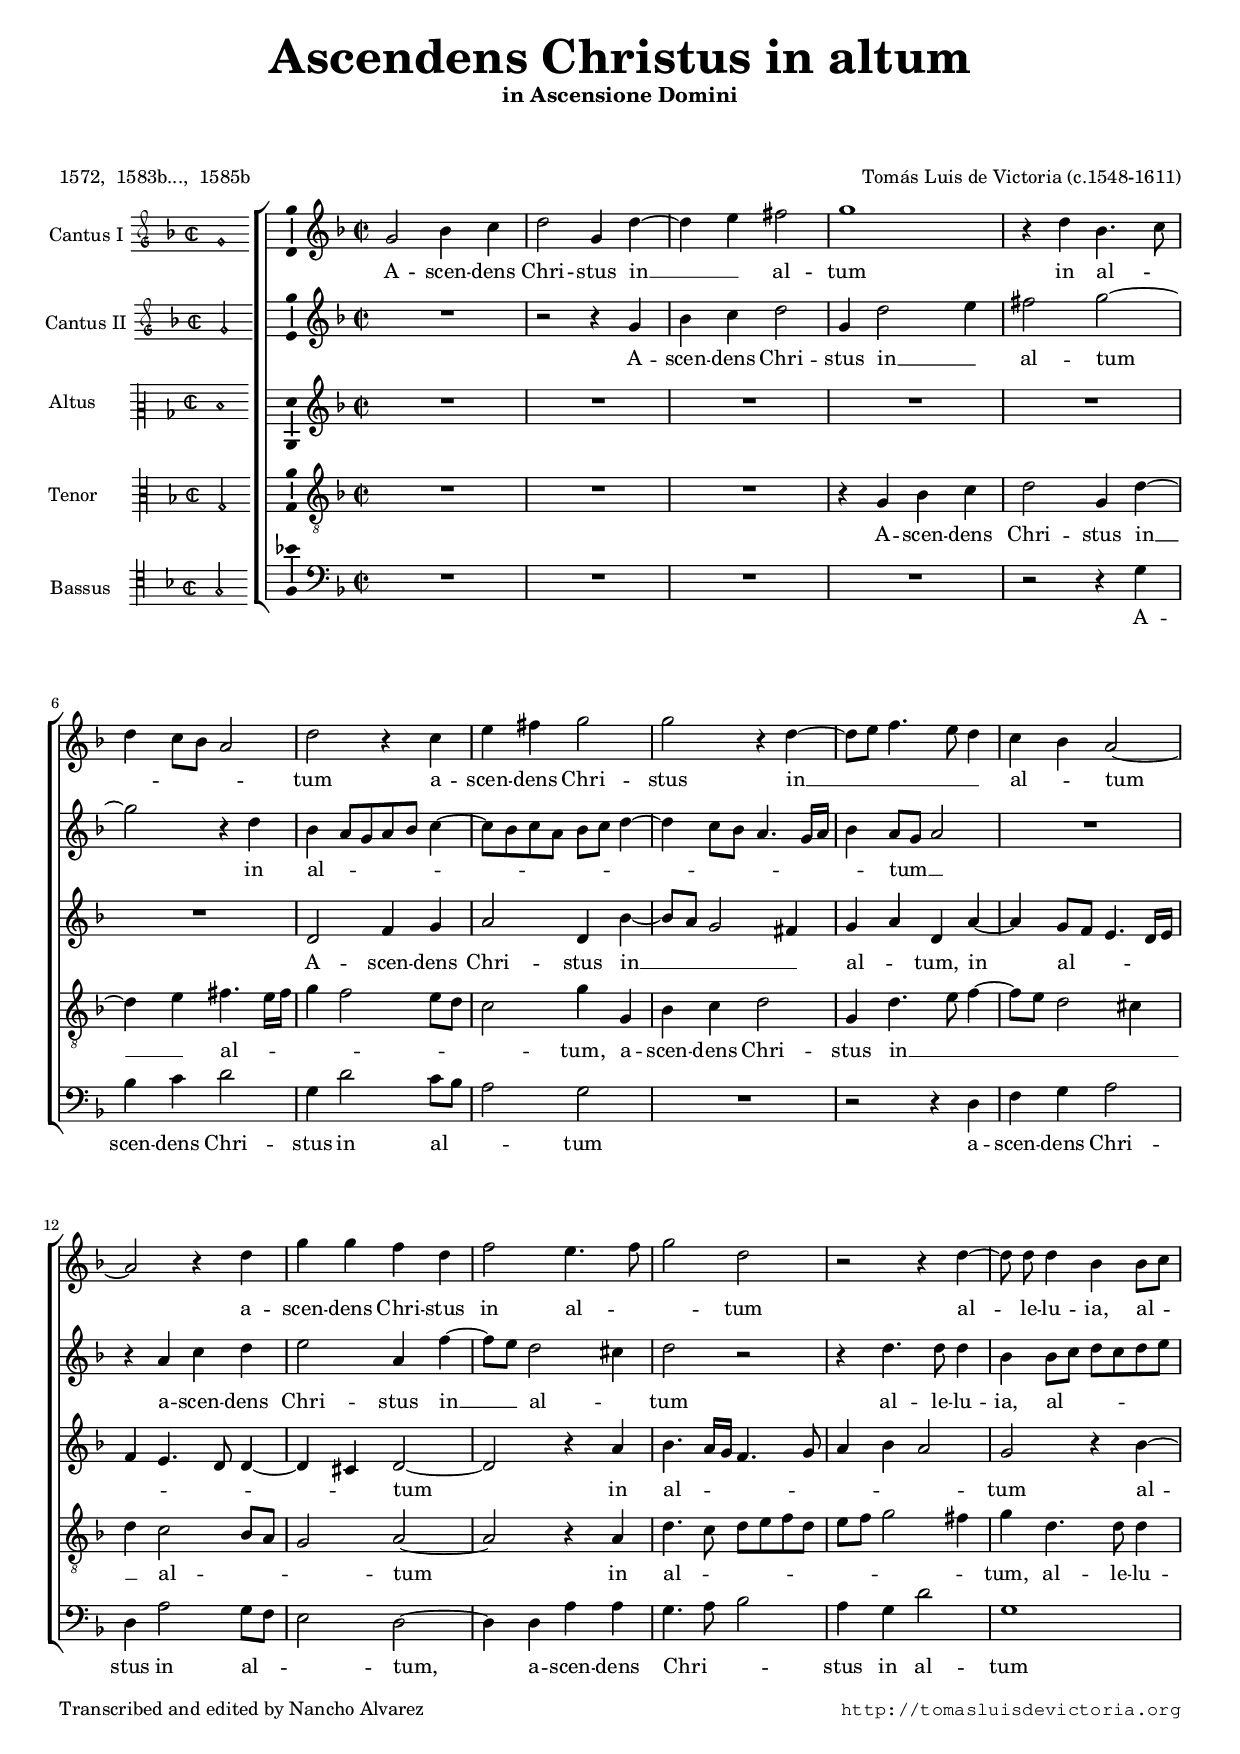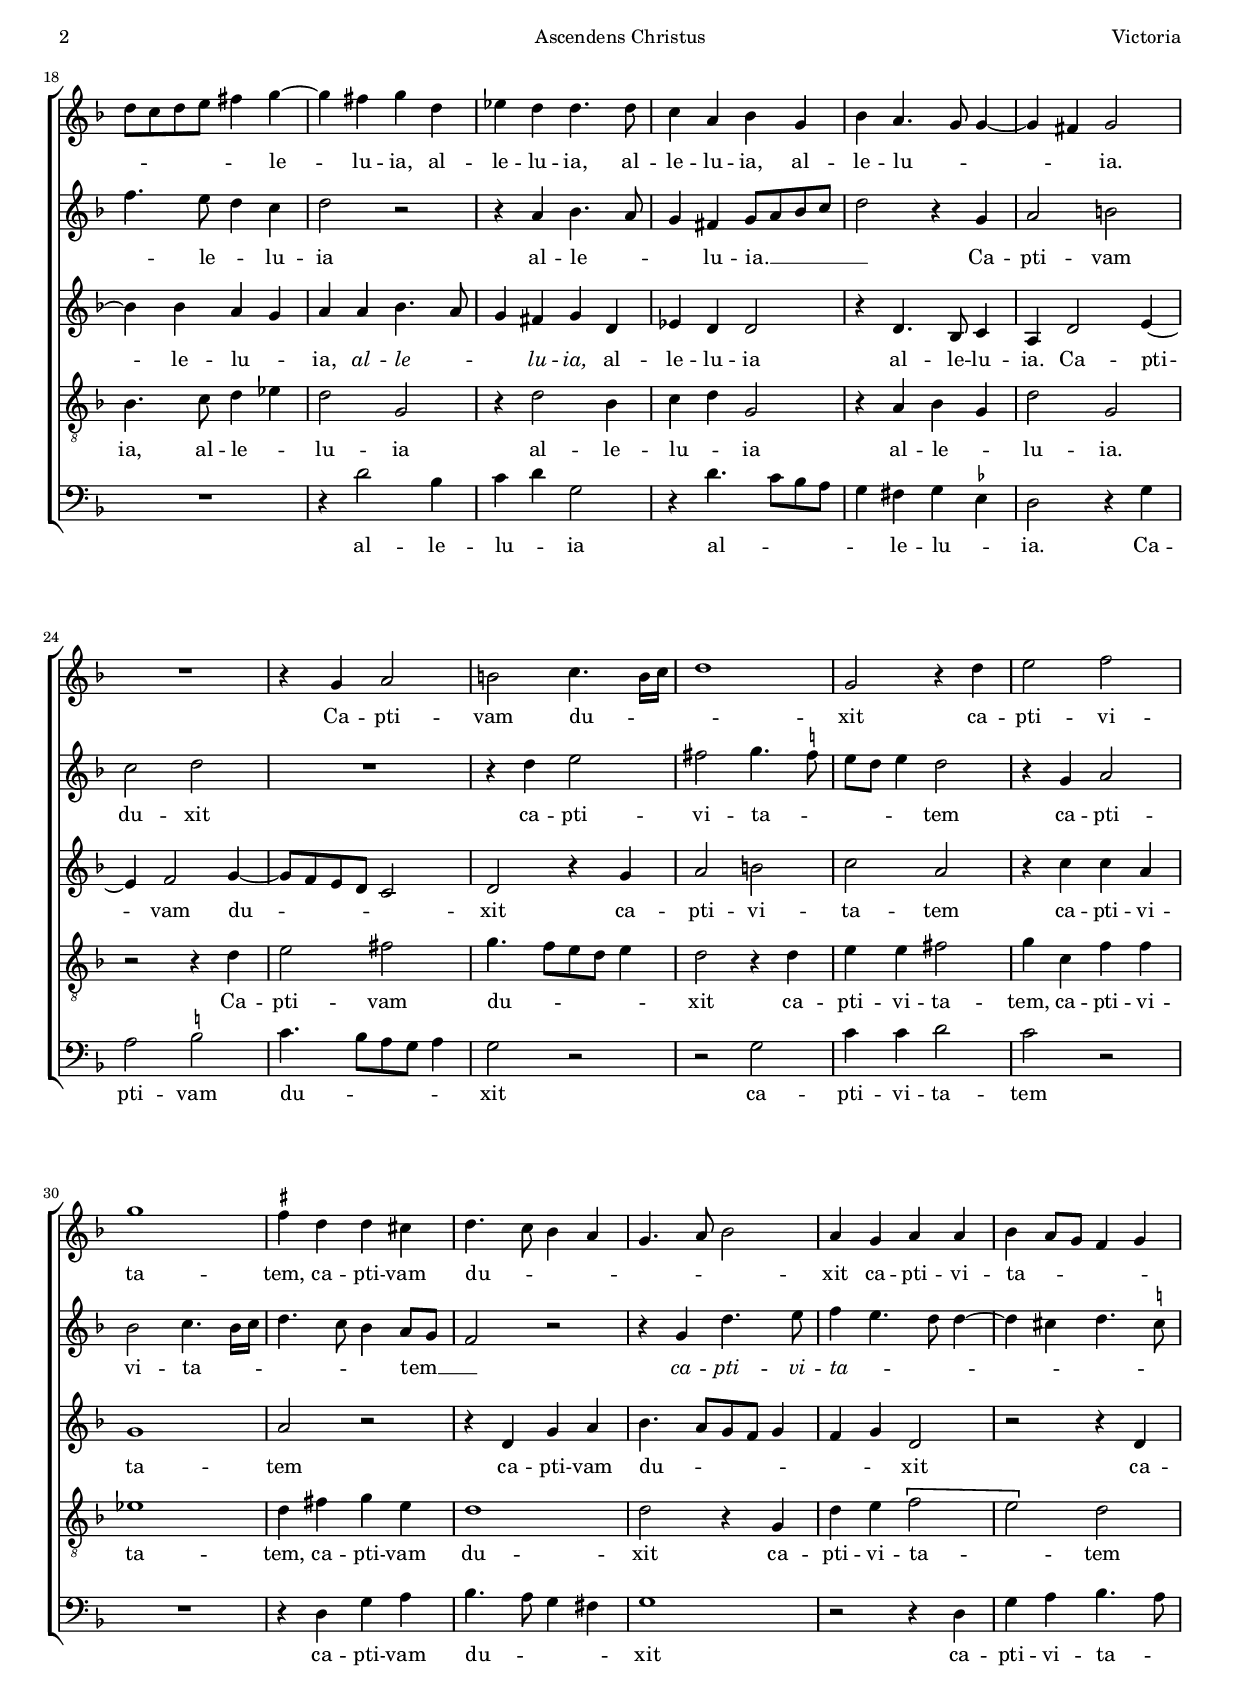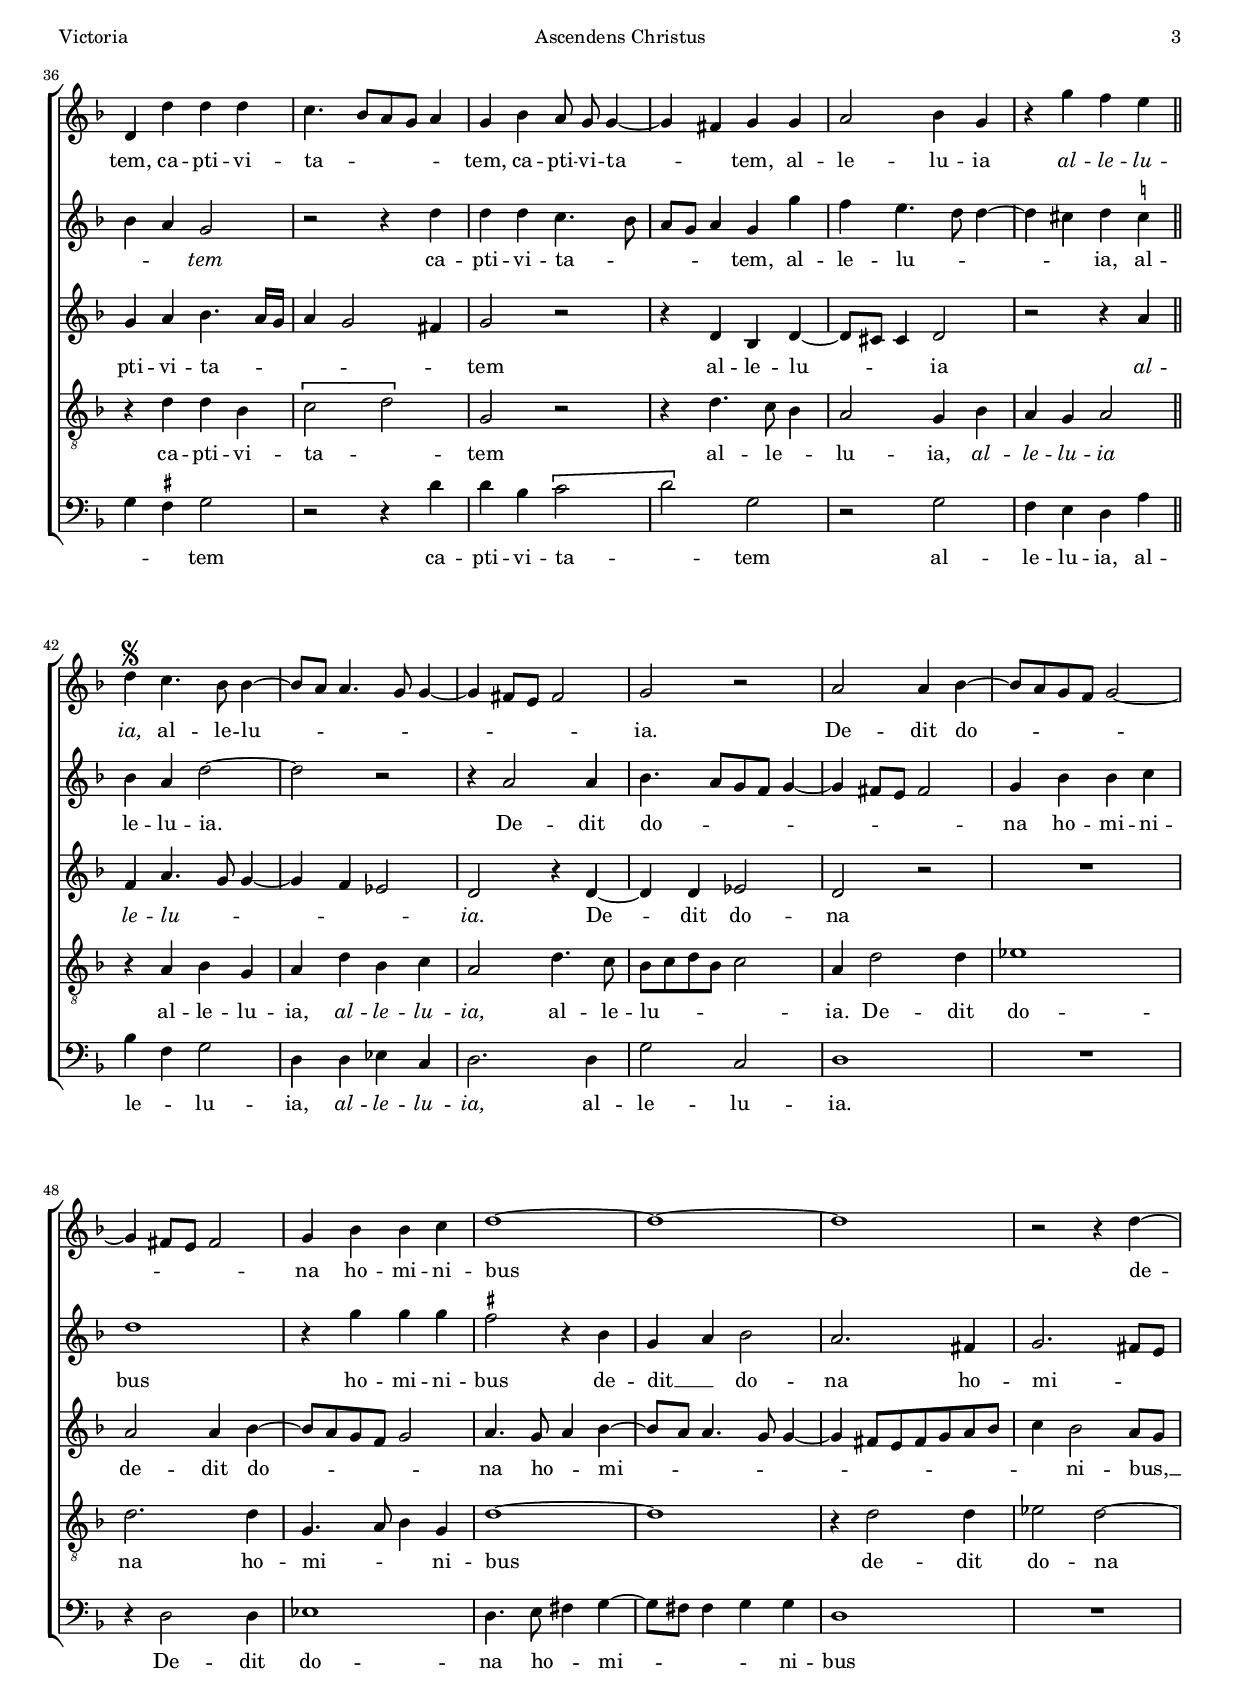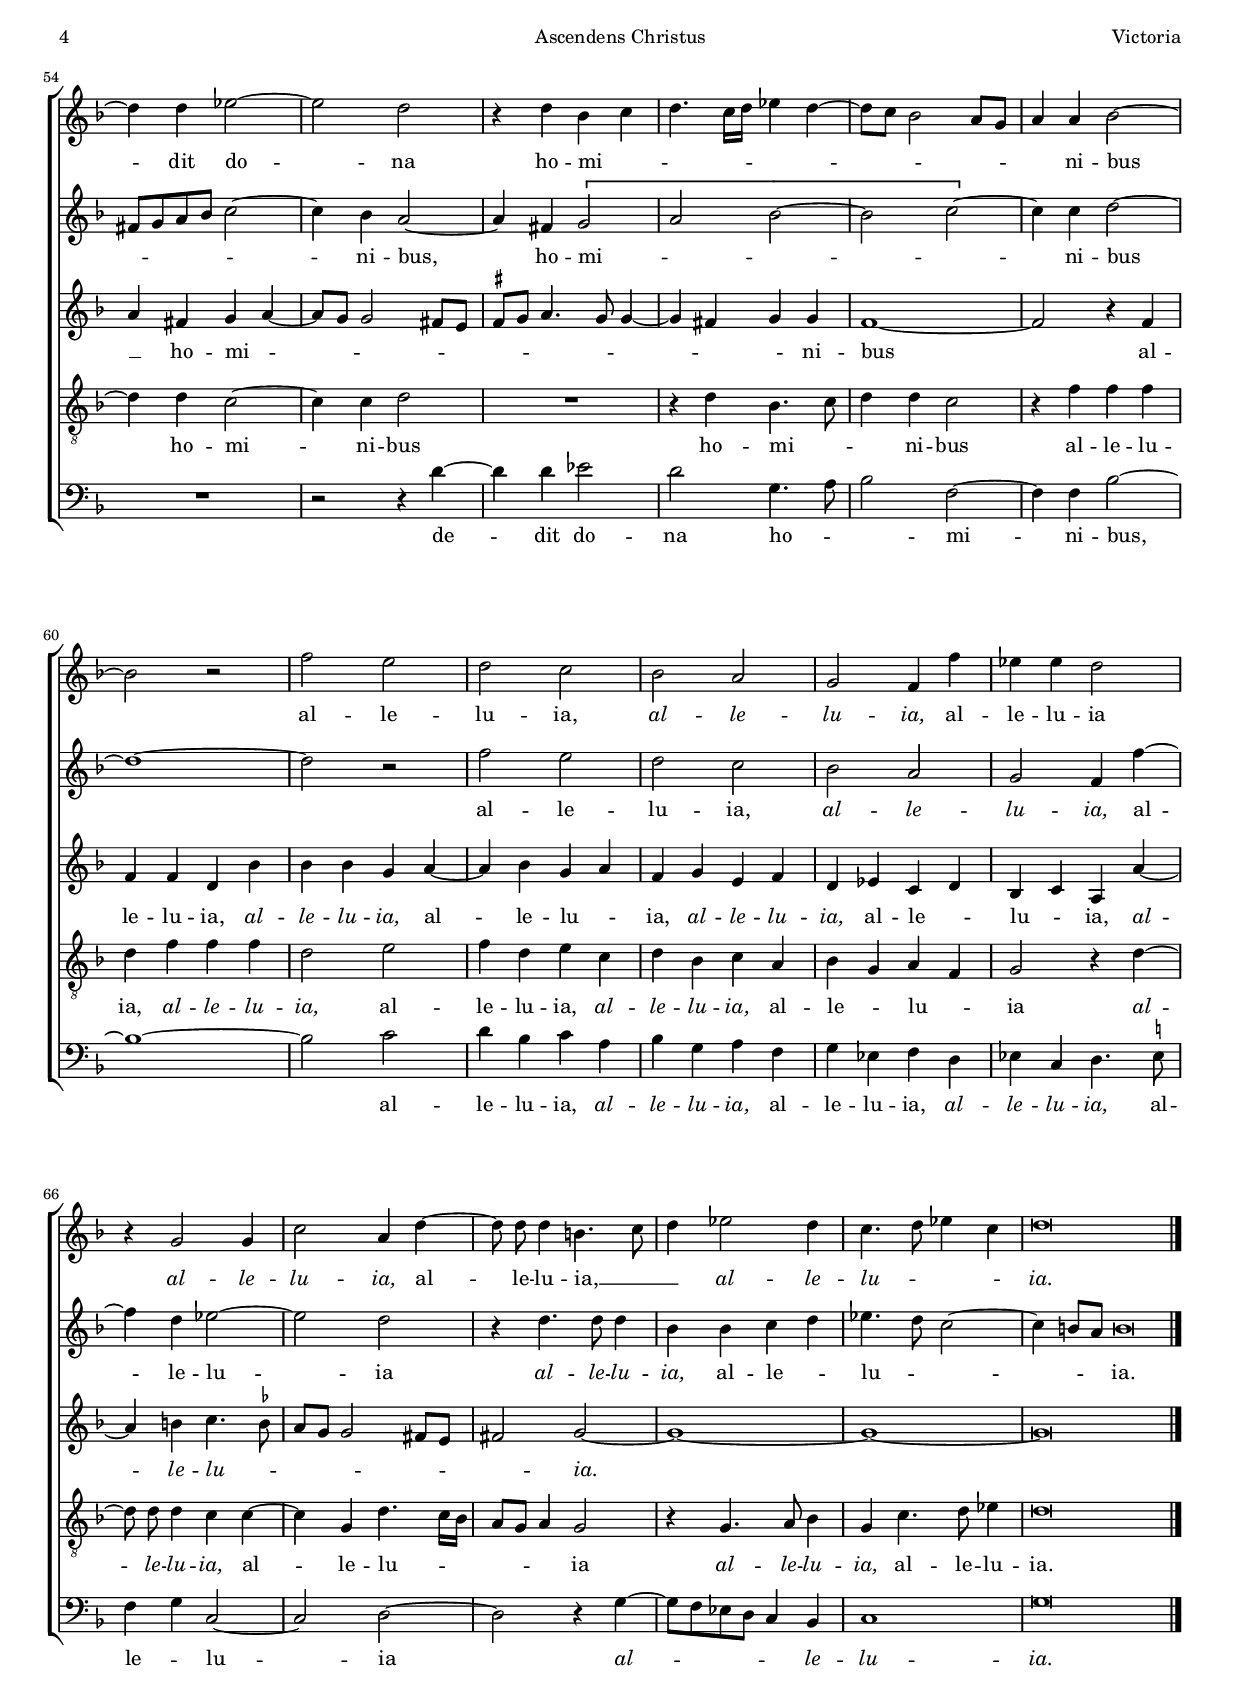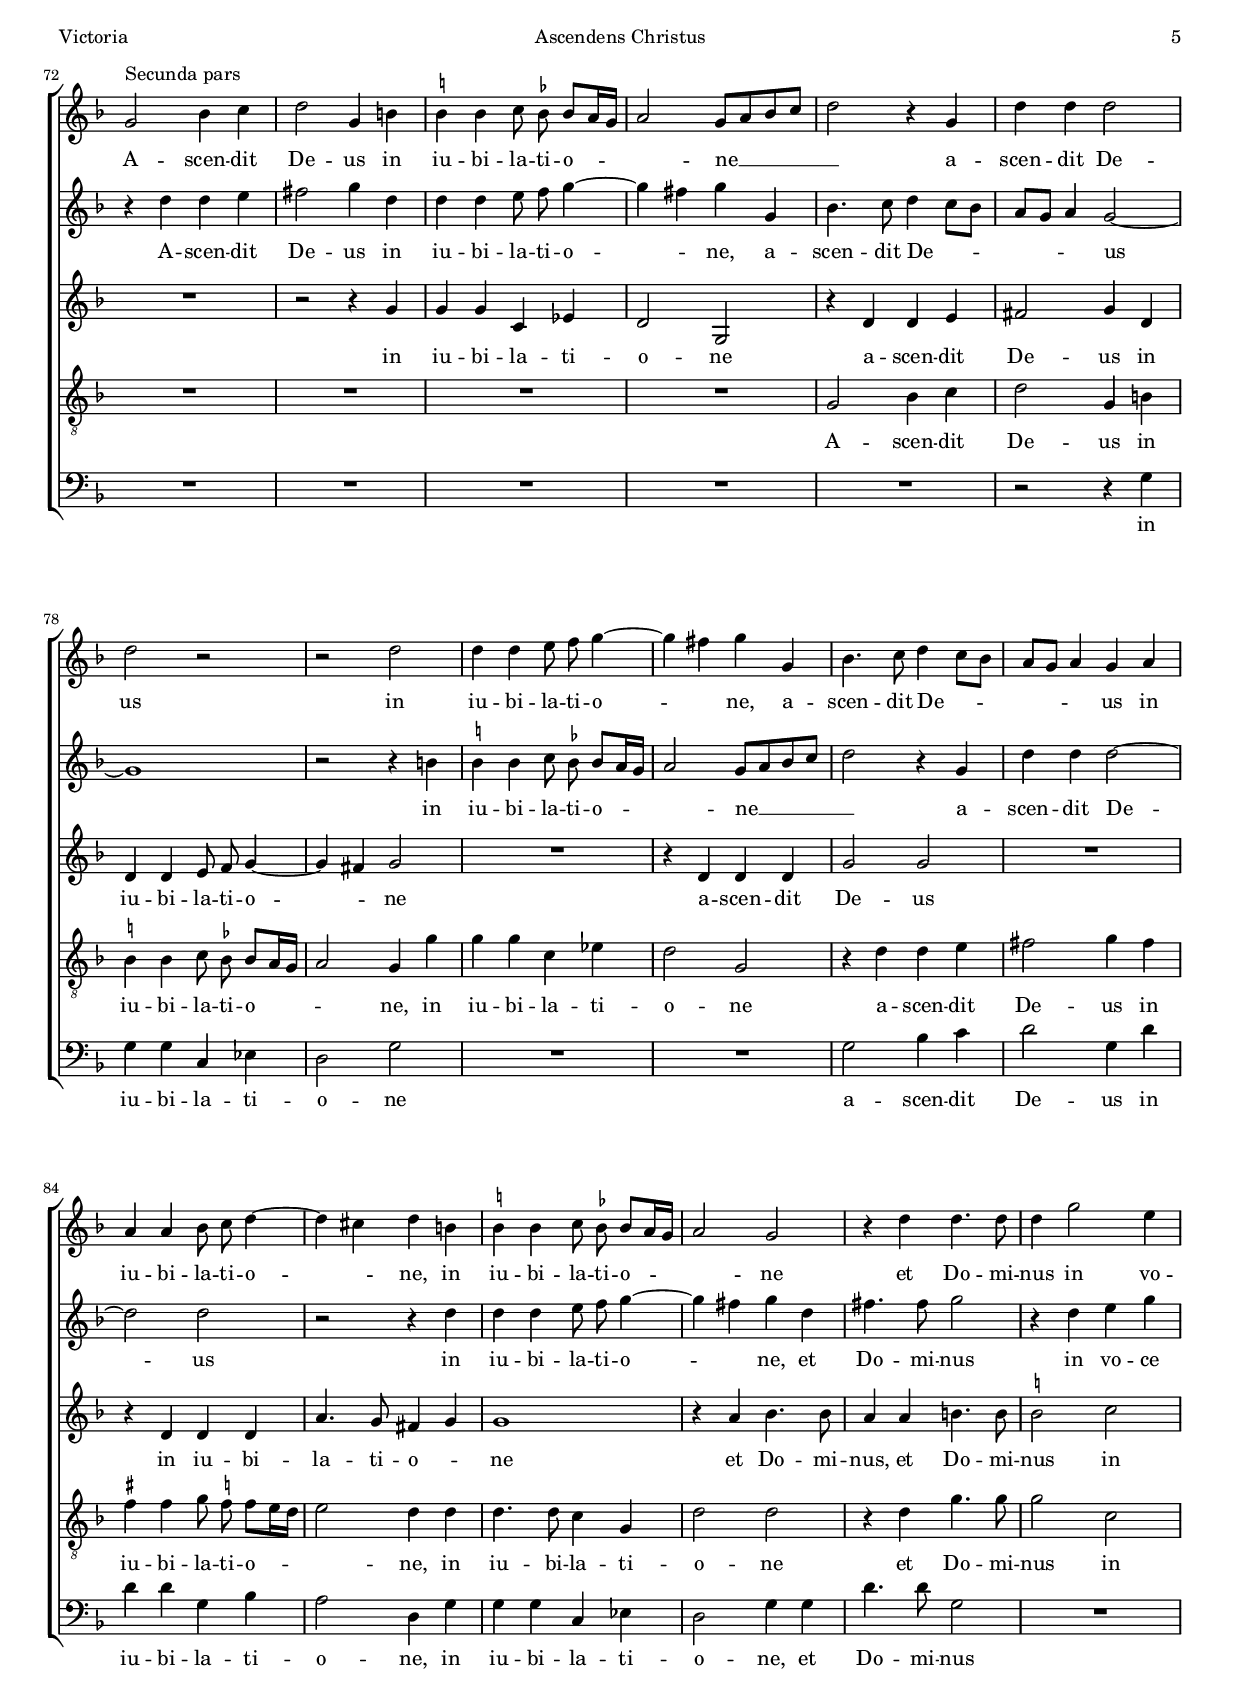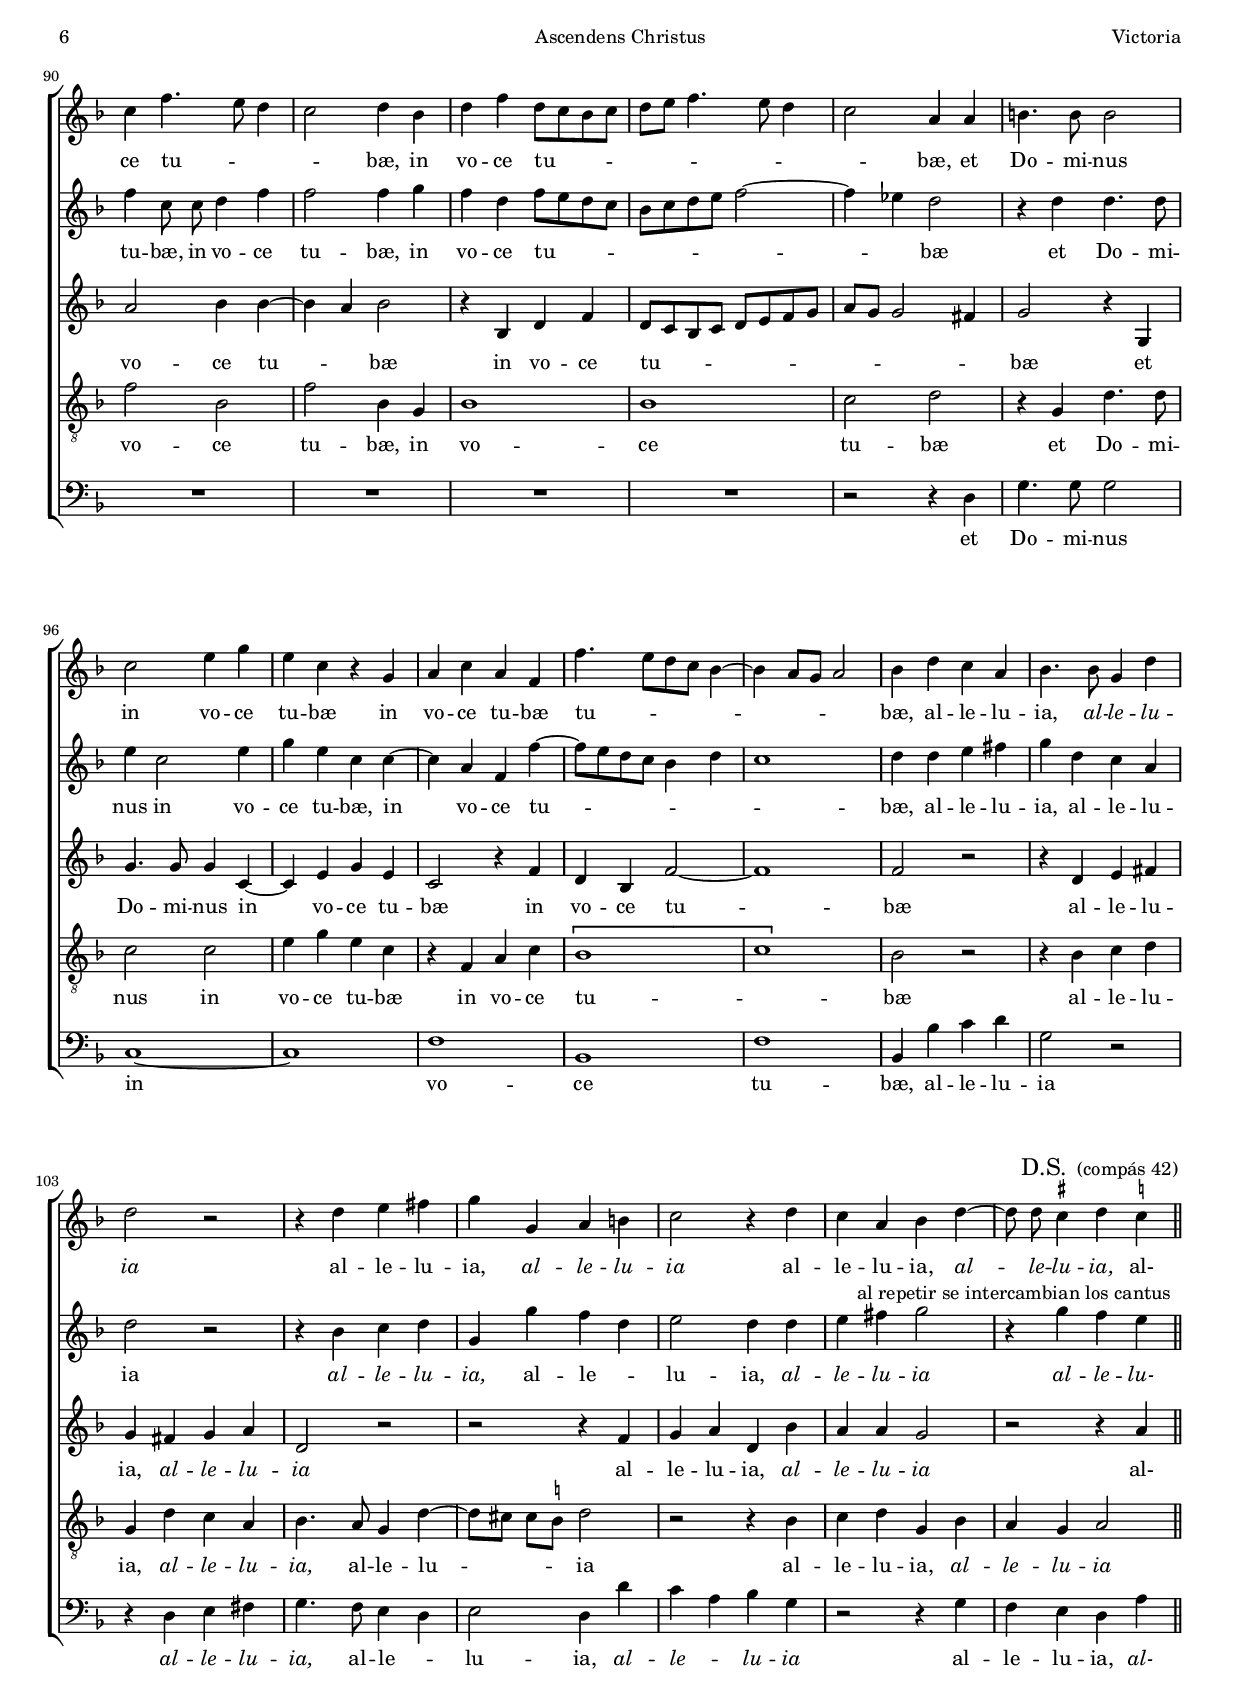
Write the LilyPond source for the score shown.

\version "2.19.40"

#(set-default-paper-size "a4")
#(set-global-staff-size 16.3)
#(ly:set-option 'point-and-click #f)

italicas=\override LyricText.font-shape = #'italic
rectas=\override LyricText.font-shape = #'upright
ss=\once \set suggestAccidentals = ##t
incipitwidth = 20

htitle="Ascendens Christus"
hcomposer="Victoria"

\header {
  title=\markup{\fontsize #4 "Ascendens Christus in altum"}
  subtitle="in Ascensione Domini"
  subsubtitle=\markup{\null \vspace #2 }
  composer="Tomás Luis de Victoria (c.1548-1611)"
  %opus="(-)"
  %poet="1572,  1583b,  1585b,  1589a,  1589b,  1603"
  poet="1572,  1583b...,  1585b"
  % transcripcion segun 1603
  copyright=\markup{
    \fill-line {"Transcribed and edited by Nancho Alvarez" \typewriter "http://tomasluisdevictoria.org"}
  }
  %	tagline=""
}


global={
  \key c \major \time 2/2 \skip 1*41 \break
  \skip 1*30 \bar "|." \break
  \skip 1*37 \bar "||"
}

cantus={
  d'2 f'4 g' |
  a'2 d'4 a' ~ |
  a' b' cis''2 |
  d''1 |
  %5
  r4 a' f'4. g'8 |
  a'4 g'8 f' e'2 |
  a' r4 g' |
  b' cis'' d''2 |
  d'' r4 a' ~ |
  %10
  a'8 b' c''4. b'8 a'4 |
  g' f' e'2 ~ |
  e' r4 a' |
  d'' d'' c'' a' |
  c''2 b'4. c''8 |
  %15
  d''2 a' |
  r r4 a' ~ |
  \set Staff.autoBeaming = ##f
  a'8 a' a'4 f'  f'8[ g'] |
  \set Staff.autoBeaming = ##t
  a' g' a' b' cis''4 d'' ~ |
  d'' cis'' d'' a' |
  %20
  bes' a' a'4. a'8 |
  g'4 e' f' d' |
  f' e'4. d'8 d'4 ~ |
  d' cis' d'2 |
  R1*4/4 |
  %25
  r4 d' e'2 |
  fis' g'4. fis'16 g' | % f'16 ?
  a'1 |
  d'2 r4 a' |
  b'2 c'' |
  %30
  d''1 |
  \ss cis''4 a' a' gis' |
  a'4. g'8 f'4 e' |
  d'4. e'8 f'2 |
  e'4 d' e' e' |
  %35
  f' e'8 d' c'4 d' |
  a a' a' a' |
  g'4.  f'8[ e' d'] e'4 |
  \set Staff.autoBeaming = ##f
  d' f' e'8 d' d'4 ~ |
  \set Staff.autoBeaming = ##t
  d' cis' d' d' |
  %40
  e'2 f'4 d' |
  r d'' c'' b' \bar "||" |
  a'^\segno g'4. f'8 f'4 ~ |
  f'8 e' e'4. d'8 d'4 ~ |
  d' cis'8 b cis'2 |
  %45
  d' r |
  e' e'4 f' ~ |
  f'8 e' d' c' d'2 ~ |
  d'4 cis'8 b cis'2 |
  d'4 f' f' g' |
  %50
  a'1 ~ |
  a' ~ |
  a' |
  r2 r4 a' ~ |
  a' a' bes'2 ~ |
  %55
  bes' a' |
  r4 a' f' g' |
  a'4. g'16 a' bes'4 a' ~ |
  a'8 g' f'2 e'8 d' |
  e'4 e' f'2 ~ |
  %60
  f' r |
  c'' b' |
  a' g' |
  f' e' |
  d' c'4 c'' |
  %65
  bes' bes' a'2 |
  r4 d'2 d'4 |
  g'2 e'4 a' ~ |
  \set Staff.autoBeaming = ##f
  a'8 a' a'4 fis'4. g'8 |
  \set Staff.autoBeaming = ##t
  a'4 bes'2 a'4 |
  %70
  g'4. a'8 bes'4 g' |
  a'\breve*1/2 |
  \once \override TextScript.padding = #1.5
  d'2^"Secunda pars" f'4 g' |
  a'2 d'4 fis' |
  \set Staff.autoBeaming = ##f
  \ss fis' fis' g'8 \ss f'  f'[ e'16 d'] |
  \set Staff.autoBeaming = ##t
  %75
  e'2 d'8 e' f' g' |
  a'2 r4 d' |
  a' a' a'2 |
  a' r |
  r a' |
  %80
  \set Staff.autoBeaming = ##f
  a'4 a' b'8 c'' d''4 ~ |
  \set Staff.autoBeaming = ##t
  d'' cis'' d'' d' |
  f'4. g'8 a'4 g'8 f' |
  e' d' e'4 d' e' |
  \set Staff.autoBeaming = ##f
  e' e' f'8 g' a'4 ~ |
  %85
  a' gis' a' fis' |
  \ss fis' fis' g'8 \ss f' f'[ e'16 d'] |
  \set Staff.autoBeaming = ##t
  e'2 d' |
  r4 a' a'4. a'8 |
  a'4 d''2 b'4 |
  %90
  g' c''4. b'8 a'4 |
  g'2 a'4 f' |
  a' c'' a'8 g' f' g' |
  a' b' c''4. b'8 a'4 |
  g'2 e'4 e' |
  %95
  fis'4. fis'8 fis'2 |
  g' b'4 d'' |
  b' g' r d' |
  e' g' e' c' |
  c''4.  b'8[ a' g'] f'4 ~ |
  %100
  f' e'8 d' e'2 |
  f'4 a' g' e' |
  f'4. f'8 d'4 a' |
  a'2 r |
  r4 a' b' cis'' |
  %105
  d'' d' e' fis' |
  g'2 r4 a' |
  g' e' f' a' ~ |
  \set Staff.autoBeaming = ##f
  a'8 a' \ss gis'4 a' \ss g'
  \override Score.RehearsalMark.self-alignment-X = #right
  \override Score.RehearsalMark.break-visibility = #begin-of-line-invisible
  \mark \markup{"D.S." \smaller \smaller " (compás 42)"}

}

cantusdos={
  R1*4/4 |
  r2 r4 d' |
  f' g' a'2 |
  d'4 a'2 b'4 |
  %5
  cis''2 d'' ~ |
  d'' r4 a' |
  f'  e'8[ d' e' f'] g'4 ~ |
  g'8 f' g' e' f' g' a'4 ~ |
  a' g'8 f' e'4. d'16 e' |
  %10
  f'4 e'8 d' e'2 |
  R1*4/4 |
  r4 e' g' a' |
  b'2 e'4 c'' ~ |
  c''8 b' a'2 gis'4 |
  %15
  a'2 r |
  r4 a'4. a'8 a'4 |
  f' f'8 g' a' g' a' b' |
  c''4. b'8 a'4 g' |
  a'2 r |
  %20
  r4 e' f'4. e'8 |
  d'4 cis' d'8 e' f' g' |
  a'2 r4 d' |
  e'2 fis' |
  g' a' |
  %25
  R1*4/4 |
  r4 a' b'2 |
  cis'' d''4. \ss c''8 |
  b' a' b'4 a'2 |
  r4 d' e'2 |
  %30
  f' g'4. f'16 g' |
  a'4. g'8 f'4 e'8 d' |
  c'2 r |
  r4 d' a'4. b'8 |
  c''4 b'4. a'8 a'4 ~ |
  %35
  a' gis' a'4. \ss g'8 |
  f'4 e' d'2 |
  r r4 a' |
  a' a' g'4. f'8 |
  e' d' e'4 d' d'' |
  %40
  c'' b'4. a'8 a'4 ~ |
  a' gis' a' \ss g' |
  f' e' a'2 ~ |
  a' r |
  r4 e'2 e'4 |
  %45
  f'4.  e'8[ d' c'] d'4 ~ |
  d' cis'8 b cis'2 |
  d'4 f' f' g' |
  a'1 |
  r4 d'' d'' d'' |
  %50
  \ss cis''2 r4 f' |
  d' e' f'2 |
  e'2. cis'4 |
  d'2. cis'8 b |
  cis' d' e' f' g'2 ~ |  % segunda vez no escrita la alteracion
  %55
  g'4 f' e'2 ~ |
  e'4 cis' \[d'2 | % en 1603 no escrita la alteracion la primera vez
  e' f' ~ |
  f' g' ~ \] |
  g'4 g' a'2 ~ |
  %60
  a'1 ~ |
  a'2 r |
  c'' b' |
  a' g' |
  f' e' |
  %65
  d' c'4 c'' ~ |
  c'' a' bes'2 ~ |
  bes' a' |
  r4 a'4. a'8 a'4 |
  f' f' g' a' |
  %70
  bes'4. a'8 g'2 ~ |
  g'4 fis'8 e' fis'\breve*1/4 |
  r4 a' a' b' |
  cis''2 d''4 a' |
  \set Staff.autoBeaming = ##f
  a' a' b'8 c'' d''4 ~ |
  \set Staff.autoBeaming = ##t
  %75
  d'' cis'' d'' d' |
  f'4. g'8 a'4 g'8 f' |
  e' d' e'4 d'2 ~ |
  d'1 |
  r2 r4 fis' |
  %80
  \set Staff.autoBeaming = ##f
  \ss fis' fis' g'8 \ss f'  f'[ e'16 d'] |
  \set Staff.autoBeaming = ##t
  e'2 d'8 e' f' g' |
  a'2 r4 d' |
  a' a' a'2 ~ |
  a' a' |
  %85
  r r4 a' |
  \set Staff.autoBeaming = ##f
  a' a' b'8 c'' d''4 ~ |
  \set Staff.autoBeaming = ##t
  d'' cis'' d'' a' |
  cis''4. cis''8 d''2 |
  r4 a' b' d'' |
  %90
  \set Staff.autoBeaming = ##f
  c'' g'8 g' a'4 c'' |
  \set Staff.autoBeaming = ##t
  c''2 c''4 d'' |
  c'' a' c''8 b' a' g' |
  f' g' a' b' c''2 ~ |
  c''4 bes' a'2 |
  %95
  r4 a' a'4. a'8 |
  b'4 g'2 b'4 |
  d'' b' g' g' ~ |
  g' e' c' c'' ~ |
  c''8 b' a' g' f'4 a' |
  %100
  g'1 |
  a'4 a' b' cis'' |
  d'' a' g' e' |
  a'2 r |
  r4 f' g' a' |
  %105
  d' d'' c'' a' |
  b'2 a'4 a' |
  b' cis'' d''2 |
  \override TextScript.X-offset = #-33
  r4 d'' c'' b'^"al repetir se intercambian los cantus"
}

altus={
  R1*4/4 |
  R1*4/4 |
  R1*4/4 |
  R1*4/4 |
  %5
  R1*4/4 |
  R1*4/4 |
  a2 c'4 d' |
  e'2 a4 f' ~ |
  f'8 e' d'2 cis'4 |
  %10
  d' e' a e' ~ |
  e' d'8 c' b4. a16 b |
  c'4 b4. a8 a4 ~ |
  a gis a2 ~ |
  a r4 e' |
  %15
  f'4. e'16 d' c'4. d'8 |
  e'4 f' e'2 |
  d' r4 f' ~ |
  f' f' e' d' |
  e' e' f'4. e'8 |
  %20
  d'4 cis' d' a |
  bes a a2 |
  r4 a4. f8 g4 |
  e a2 b4 ~ |
  b c'2 d'4 ~ |
  %25
  d'8 c' b a g2 |
  a r4 d' |
  e'2 fis' |
  g' e' |
  r4 g' g' e' |
  %30
  d'1 |
  e'2 r |
  r4 a d' e' |
  f'4.  e'8[ d' c'] d'4 |
  c' d' a2 |
  %35
  r r4 a |
  d' e' f'4. e'16 d' |
  e'4 d'2 cis'4 |
  d'2 r |
  r4 a f a ~ |
  %40
  a8 gis gis4 a2 |
  r r4 e' |
  c' e'4. d'8 d'4 ~ |
  d' c' bes2 |
  a r4 a ~ |
  %45
  a a bes2 |
  a r |
  R1*4/4 |
  e'2 e'4 f' ~ |
  f'8 e' d' c' d'2 |
  %50
  e'4. d'8 e'4 f' ~ |
  f'8 e' e'4. d'8 d'4 ~ |
  d' cis'8[ b cis' d' e' f'] |
  g'4 f'2 e'8 d' |
  e'4 cis' d' e' ~ |
  %55
  e'8 d' d'2 cis'8 b |
  \ss cis' d' e'4. d'8 d'4 ~ |
  d' cis' d' d' | % no escrita la alteracion al repetir
  c'1 ~ |
  c'2 r4 c' |
  %60
  c' c' a f' |
  f' f' d' e' ~ |
  e' f' d' e' |
  c' d' b c' |
  a bes g a |
  %65
  f g e e' ~ |
  e' fis' g'4. \ss f'8 |
  e' d' d'2 cis'8 b |
  cis'2 d' ~ |
  d'1 ~ |
  %70
  d' ~ |
  d'\breve*1/2 |
  R1*4/4 |
  r2 r4 d' |
  d' d' g bes |
  %75
  a2 d |
  r4 a a b |
  cis'2 d'4 a |
  \set Staff.autoBeaming = ##f
  a a b8 c' d'4 ~ |
  \set Staff.autoBeaming = ##t
  d' cis' d'2 |
  %80
  R1*4/4 |
  r4 a a a |
  d'2 d' |
  R1*4/4 |
  r4 a a a |
  %85
  e'4. d'8 cis'4 d' |
  d'1 |
  r4 e' f'4. f'8 |
  e'4 e' fis'4. fis'8 |
  \ss fis'2 g' |
  %90
  e' f'4 f' ~ |
  f' e' f'2 |
  r4 f a c' |
  a8 g f g a b c' d' |
  e' d' d'2 cis'4 |
  %95
  d'2 r4 d |
  d'4. d'8 d'4 g ~ |
  g b d' b |
  g2 r4 c' |
  a f c'2 ~ |
  %100
  c'1 |
  c'2 r |
  r4 a b cis' |
  d' cis' d' e' |
  a2 r |
  %105
  r r4 c' |
  d' e' a f' |
  e' e' d'2 |
  r r4 e'
}

tenor={
  R1*4/4 |
  R1*4/4 |
  R1*4/4 |
  r4 d f g |
  %5
  a2 d4 a ~ |
  a b cis'4. b16 cis' |
  d'4 c'2 b8 a |
  g2 d'4 d |
  f g a2 |
  %10
  d4 a4. b8 c'4 ~ |
  c'8 b a2 gis4 |
  a g2 f8 e |
  d2 e ~ |
  e r4 e |
  %15
  a4. g8 a b c' a |
  b c' d'2 cis'4 |
  d' a4. a8 a4 |
  f4. g8 a4 bes |
  a2 d |
  %20
  r4 a2 f4 |
  g a d2 |
  r4 e f d |
  a2 d |
  r r4 a |
  %25
  b2 cis' |
  d'4.  c'8[ b a] b4 |
  a2 r4 a |
  b b cis'2 |
  d'4 g c' c' |
  %30
  bes1 |
  a4 cis' d' b |
  a1 |
  a2 r4 d |
  a b \[c'2 |
  %35
  b\] a |
  r4 a a f |
  \[g2 a\] |
  d r |
  r4 a4. g8 f4 |
  %40
  e2 d4 f |
  e d e2 |
  r4 e f d |
  e a f g |
  e2 a4. g8 |
  %45
  f g a f g2 |
  e4 a2 a4 |
  bes1 |
  a2. a4 |
  d4. e8 f4 d |
  %50
  a1 ~ |
  a |
  r4 a2 a4 |
  bes2 a ~ |
  a4 a g2 ~ |
  %55
  g4 g a2 |
  R1*4/4 |
  r4 a f4. g8 |
  a4 a g2 |
  r4 c' c' c' |
  %60
  a c' c' c' |
  a2 b |
  c'4 a b g |
  a f g e |
  f d e c |
  %65
  d2 r4 a ~ |
  \set Staff.autoBeaming = ##f
  a8 a a4 g g ~ |
  \set Staff.autoBeaming = ##t
  g d a4. g16 f |
  e8 d e4 d2 |
  r4 d4. e8 f4 |
  %70
  d g4. a8 bes4 |
  a\breve*1/2 |
  R1*4/4 |
  R1*4/4 |
  R1*4/4 |
  %75
  R1*4/4 |
  d2 f4 g |
  a2 d4 fis |
  \set Staff.autoBeaming = ##f
  \ss fis fis g8 \ss f  f[ e16 d] |
  \set Staff.autoBeaming = ##t
  e2 d4 d' |
  %80
  d' d' g bes |
  a2 d |
  r4 a a b |
  cis'2 d'4 cis' |
  \set Staff.autoBeaming = ##f
  \ss cis' cis' d'8 \ss c' c'[ b16 a] |
  \set Staff.autoBeaming = ##t
  %85
  b2 a4 a |
  a4. a8 g4 d |
  a2 a |
  r4 a d'4. d'8 |
  d'2 g |
  %90
  c' f |
  c' f4 d |
  f1 |
  f |
  g2 a |
  %95
  r4 d a4. a8 |
  g2 g |
  b4 d' b g |
  r c e g |
  \[f1 |
  %100
  g\] |
  f2 r |
  r4 f g a |
  d a g e |
  f4. e8 d4 a ~ |
  %105
  a8[ gis]  gis[ \ss fis] a2 |
  r r4 f |
  g a d f |
  e d e2
}

bassus={
  R1*4/4 |
  R1*4/4 |
  R1*4/4 |
  R1*4/4 |
  %5
  r2 r4 d |
  f g a2 |
  d4 a2 g8 f |
  e2 d |
  R1*4/4 |
  %10
  r2 r4 a, |
  c d e2 |
  a,4 e2 d8 c | % errata en 1603: a,4 c2 d8 c |
  b,2 a, ~ |
  a,4 a, e e |
  %15
  d4. e8 f2 |
  e4 d a2 |
  d1 |
  R1*4/4 |
  r4 a2 f4 |
  %20
  g a d2 |
  r4 a4. g8 f e |
  d4 cis d \ss bes, |
  a,2 r4 d |
  e2 \ss fis |
  %25
  g4.  f8[ e d] e4 |
  d2 r |
  r d |
  g4 g a2 |
  g r |
  %30
  R1*4/4 |
  r4 a, d e |
  f4. e8 d4 cis |
  d1 |
  r2 r4 a, |
  %35
  d e f4. e8 |
  d4 \ss cis d2 |
  r r4 a |
  a f \[g2 |
  a\] d |
  %40
  r d |
  c4 b, a, e |
  f c d2 |
  a,4 a, bes, g, |
  a,2. a,4 |
  %45
  d2 g, |
  a,1 |
  R1*4/4 |
  r4 a,2 a,4 |
  bes,1 |
  %50
  a,4. b,8 cis4 d ~ |
  d8 cis cis4 d d |
  a,1 |
  R1*4/4 |
  R1*4/4 |
  %55
  r2 r4 a ~ |
  a a bes2 |
  a d4. e8 |
  f2 c ~ |
  c4 c f2 ~ |
  %60
  f1 ~ |
  f2 g |
  a4 f g e |
  f d e c |
  d bes, c a, |
  %65
  bes, g, a,4. \ss b,8 |
  c4 d g,2 ~ |
  g, a, ~ |
  a, r4 d ~ |
  d8 c bes, a, g,4 f, |
  %70
  g,1 |
  d\breve*1/2 |
  R1*4/4 |
  R1*4/4 |
  R1*4/4 |
  %75
  R1*4/4 |
  R1*4/4 |
  r2 r4 d |
  d d g, bes, |
  a,2 d |
  %80
  R1*4/4 |
  R1*4/4 |
  d2 f4 g |
  a2 d4 a |
  a a d f |
  %85
  e2 a,4 d |
  d d g, bes, |
  a,2 d4 d |
  a4. a8 d2 |
  R1*4/4 |
  %90
  R1*4/4 |
  R1*4/4 |
  R1*4/4 |
  R1*4/4 |
  r2 r4 a, |
  %95
  d4. d8 d2 |
  g,1 ~ |
  g, |
  c |
  f, |
  %100
  c |
  f,4 f g a |
  d2 r |
  r4 a, b, cis |
  d4. c8 b,4 a, |
  %105
  b,2 a,4 a |
  g e f d |
  r2 r4 d |
  c b, a, e
}

textocantus=\lyricmode{
  A -- scen -- dens Chri -- stus in __ _ _ al -- tum
  in al -- _ _ _ _ _ tum
  a -- scen -- dens Chri -- stus in __ _ _ _ _ _ al -- _ tum _
  a -- scen -- dens Chri -- stus in al -- _ _ tum
  al -- _ le -- lu -- ia,
  al -- _ _ _ _ _ _ le -- _ lu -- ia,
  al -- le -- lu -- ia,
  %\italicas
  al -- le -- lu -- ia,
  %\rectas
  al -- le -- lu -- _ _ _ _ ia.
  Ca -- pti -- vam du -- _ _ _ xit
  ca -- pti -- vi -- ta -- tem,
  ca -- pti -- vam du -- _ _ _ _ _ _ xit
  ca -- pti -- vi -- ta -- _ _ _ _ tem,
  ca -- pti -- vi -- ta -- _ _ _ _ tem,
  ca -- pti -- vi -- ta -- _ _ tem,
  al -- le -- lu -- ia
  \italicas
  al -- le -- lu -- ia,
  \rectas
  al -- le -- lu -- _ _ _ _ _ _ _ _ _ ia.
  De -- dit do -- _ _ _ _ _ _ _ _ _ na
  ho -- mi -- ni -- bus _ _
  de -- _ dit do -- _ na
  ho -- mi -- _ _ _ _ _ _ _ _ _ _ _ _ ni -- bus _
  al -- le -- lu -- ia,
  \italicas
  al -- le -- lu -- ia,
  \rectas
  al -- le -- lu -- ia
  \italicas
  al -- le -- lu -- ia,
  \rectas
  al -- _ le -- lu -- ia, __ _ _
  \italicas al -- le -- lu -- _ _ _ ia. \rectas
  A -- scen -- dit De -- us in iu -- bi -- la -- ti -- o -- _ _ _ ne __ _ _ _ _
  a -- scen -- dit De -- us
  in iu -- bi -- la -- ti -- o -- _ _ ne,
  a -- scen -- dit De -- _ _ _ _ _ us
  in iu -- bi -- la -- ti -- o -- _ _ ne,
  in iu -- bi -- la -- ti -- o -- _ _ _ ne
  et Do -- mi -- nus in vo -- ce tu -- _ _ _ bæ,
  in vo -- ce tu -- _ _ _ _ _ _ _ _ _ bæ,
  et Do -- mi -- nus
  in vo -- ce tu -- bæ
  in vo -- ce tu -- bæ tu -- _ _ _ _ _ _ _ _ bæ,
  al -- le -- lu -- ia,
  \italicas
  al -- le -- lu -- ia
  \rectas
  al -- le -- lu -- ia,
  \italicas
  al -- le -- lu -- ia
  \rectas
  al -- le -- lu -- ia,
  \italicas
  al -- _ le -- lu -- ia,
  \rectas
  al-

}

textocantusdos=\lyricmode{
  A -- scen -- dens Chri -- stus in __ _ al -- tum _
  in al -- _ _ _ _ _ _ _ _ _ _ _ _ _ _ _ _ _ _ _ tum __ _ _
  a -- scen -- dens Chri -- stus in __ _ _ al -- _ tum
  al -- le -- lu -- ia,
  al -- _ _ _ _ _ _ le -- _ lu -- ia % en 1572: _ le -- lu -- ia
  al -- le -- _ _ lu -- ia. __ _ _ _ _
  Ca -- pti -- vam du -- xit
  ca -- pti -- vi -- ta -- _ _ _ _ tem
  ca -- pti -- vi -- ta -- _ _ _ _ _ tem __ _ _
  \italicas
  ca -- pti -- vi -- ta -- _ _ _ _ _ _ _ _ _ tem
  \rectas
  ca -- pti -- vi -- ta -- _ _ _ _ tem,
  al -- le -- lu -- _ _ _ _ ia,
  al -- le -- lu -- ia. _
  De -- dit do -- _ _ _ _ _ _ _ _ na ho -- mi -- ni -- bus
  ho -- mi -- ni -- bus
  de -- dit __ _ do -- na
  ho -- mi -- _ _ _ _ _ _ _ _ ni -- bus, _
  ho -- mi -- _ _ _ _ _ ni -- bus _ _
  al -- le -- lu -- ia,
  \italicas
  al -- le -- lu -- ia,
  \rectas
  al -- _ le -- lu -- _ ia
  \italicas
  al -- le -- lu -- ia,
  \rectas
  al -- le -- _ lu -- _ _ _ _ _ ia. % en 1603 ia. __ _ _
  A -- scen -- dit De -- us in iu -- bi -- la -- ti -- o -- _ _ ne,
  a -- scen -- dit De -- _ _ _ _ _ us _
  in iu -- bi -- la -- ti -- o -- _ _ _ ne __ _ _ _ _ % en 1603: _ _ _ o -- ne
  a -- scen -- dit De -- _ us
  in iu -- bi -- la -- ti -- o -- _ _ ne,
  et Do -- mi -- nus
  in vo -- ce tu -- bæ,
  in vo -- ce tu -- bæ,
  in vo -- ce tu -- _ _ _ _ _ _ _ _ _ _ bæ
  et Do -- mi -- nus in vo -- ce tu -- bæ,
  in _ vo -- ce tu -- _ _ _ _ _ _ _ bæ,
  al -- le -- lu -- ia,
  %\italicas
  al -- le -- lu -- ia
  %\rectas
  \italicas
  al -- le -- lu -- ia,
  \rectas
  al -- le -- _ lu -- ia,
  \italicas
  al -- le -- lu -- ia
  al -- le -- lu-

}

textoaltus=\lyricmode{
  A -- scen -- dens Chri -- stus in __ _ _ _ _ al -- _ tum,
  in _ al -- _ _ _ _ _ _ _ _ _ _ tum _
  in al -- _ _ _ _ _ _ _ tum
  al -- _ le -- lu -- _ ia,
  \italicas
  al -- le -- _ _ lu -- ia,
  \rectas
  al -- le -- lu -- ia
  al -- le -- lu -- ia.
  Ca -- pti -- _ vam du -- _ _ _ _ _ xit
  ca -- pti -- vi -- ta -- tem
  ca -- pti -- vi -- ta -- tem
  %\italicas
  ca -- pti -- vam du -- _ _ _ _ _ _ xit % texto explicito en 1572
  %\rectas
  ca -- pti -- vi -- ta -- _ _ _ _ _ tem
  al -- le -- lu -- _ _ _ ia
  \italicas
  al -- le -- lu -- _ _ _ _ _ ia. % rectas la segunda vez
  \rectas
  De -- _ dit do -- na
  de -- dit do -- _ _ _ _ _ na
  ho -- _ mi -- _ _ _ _ _ _ _ _ _ _ _ _ _ ni -- bus, __ _ _
  ho -- mi -- _ _ _ _ _ _ _ _ _ _ _ _ _ _ ni -- bus _
  al -- le -- lu -- ia,
  \italicas
  al -- le -- lu -- ia,
  \rectas
  al -- _ le -- lu -- _ ia,
  \italicas
  al -- le -- lu -- ia,
  \rectas
  al -- le -- _ lu -- _ ia,
  \italicas
  al -- _ le -- lu -- _ _ _ _ _ _ _ ia. _ _ _ % segunda vez, rectas
  \rectas
  in iu -- bi -- la -- ti -- o -- ne
  a -- scen -- dit De -- us in iu -- bi -- la -- ti -- o -- _ _ ne
  a -- scen -- dit De -- us
  in iu -- bi -- la -- ti -- o -- _ ne
  et Do -- mi -- nus,
  et Do -- mi -- nus in vo -- ce tu -- _ _ bæ
  in vo -- ce tu -- _ _ _ _ _ _ _ _ _ _ _ bæ
  et Do -- mi -- nus in _ vo -- ce tu -- bæ
  in vo -- ce tu -- _ bæ
  al -- le -- lu -- ia,
  \italicas
  al -- le -- lu -- ia
  \rectas
  al -- le -- lu -- ia,
  \italicas
  al -- le -- lu -- ia
  \rectas
  al-

}

textotenor=\lyricmode{
  A -- scen -- dens Chri -- stus in __ _ _ al -- _ _ _ _ _ _ _ tum,
  a -- scen -- dens Chri -- stus in __ _ _ _ _ _ _ _ al -- _ _ _ tum _
  in al -- _ _ _ _ _ _ _ _ _ tum,
  al -- le -- lu -- ia,
  al -- le -- _ lu -- ia
  al -- le -- lu -- _ ia
  al -- le -- _ lu -- ia. % en 1603: al -- le -- lu -- _ ia
  Ca -- pti -- vam du -- _ _ _ _ xit
  ca -- pti -- vi -- ta -- tem,
  ca -- pti -- vi -- ta -- tem,
  ca -- pti -- vam du -- xit
  ca -- pti -- vi -- ta -- _ tem
  ca -- pti -- vi -- ta -- _ tem
  al -- le -- _ lu -- ia,
  \italicas
  al -- le -- lu -- ia
  \rectas
  al -- le -- lu -- ia,
  \italicas
  al -- le -- lu -- ia,
  \rectas
  al -- le -- lu -- _ _ _ _ ia.
  De -- dit do -- na ho -- mi -- _ _ ni -- bus _
  de -- dit do -- na _ ho -- mi -- _ ni -- bus
  ho -- mi -- _ _ ni -- bus
  al -- le -- lu -- ia,
  \italicas
  al -- le -- lu -- ia,
  \rectas
  al -- le -- lu -- ia,
  \italicas
  al -- le -- lu -- ia,
  \rectas
  al -- le -- _ lu  -- _ ia
  \italicas
  al -- _ le -- lu -- ia,
  \rectas
  al -- _ le -- lu -- _ _ _ _ _ ia
  \italicas
  al -- le -- lu -- ia,
  \rectas
  al -- le -- lu -- ia.
  A -- scen -- dit De -- us in iu -- bi -- la -- ti -- o -- _ _ _ ne, % en 1603: _ _ _ o -- ne
  in iu -- bi -- la -- ti -- o -- ne
  a -- scen -- dit De -- us in iu -- bi -- la -- ti -- o -- _ _ _ ne, % en 1603: _ _ _ o -- ne
  in iu -- bi -- la -- ti -- o -- ne
  et Do -- mi -- nus in vo -- ce tu -- bæ,
  in vo -- ce tu -- bæ
  et Do -- mi -- nus in vo -- ce tu -- bæ
  in vo -- ce tu -- _ bæ
  al -- le -- lu -- ia,
  \italicas
  al -- le -- lu -- ia,
  \rectas
  al -- le -- lu -- _ _ _ _ ia
  %\italicas
  al -- le -- lu -- ia,
  %\rectas
  \italicas
  al -- le -- lu -- ia

}

textobassus=\lyricmode{
  A -- scen -- dens Chri -- stus in al -- _ _ tum
  a -- scen -- dens Chri -- stus in al -- _ _ tum, _
  a -- scen -- dens Chri -- _ _ stus in al -- tum
  al -- le -- lu -- _ ia
  al -- _ _ _ _ le -- lu -- _ ia.
  Ca -- pti -- vam
  du -- _ _ _ _ xit
  ca -- pti -- vi -- ta -- tem
  %\italicas
  ca -- pti -- vam du -- _ _ _ xit % texto explicito en 1572
  %\rectas
  ca -- pti -- vi -- ta -- _ _ _ tem
  ca -- pti -- vi -- ta -- _ tem
  al -- le -- lu -- ia,
  al -- le -- _ lu -- ia, % italicas segunda vez
  \italicas
  al -- le -- lu -- ia, % rectas segunda vez
  \rectas
  al -- le -- lu -- ia. % italicas segunda vez
  De -- dit do -- na ho -- _ mi -- _ _ _ _ ni -- bus
  de -- _ dit do -- na ho -- _ _ mi -- _ ni -- bus, _ _
  al -- le -- lu -- ia,
  \italicas
  al -- le -- lu -- ia,
  \rectas
  al -- le -- lu -- ia,
  \italicas
  al -- le -- lu -- ia,
  \rectas
  al -- le -- _ lu -- _ ia _
  \italicas
  al -- _ _ _ _ _ le -- lu -- ia.
  \rectas
  in iu -- bi -- la -- ti -- o -- ne
  a -- scen -- dit De -- us in iu -- bi -- la -- ti -- o -- ne,
  in iu -- bi -- la -- ti -- o -- ne,
  et Do -- mi -- nus
  et Do -- mi -- nus in _ vo -- ce tu -- bæ,
  al -- le -- lu -- ia
  \italicas
  al -- le -- lu -- ia,
  \rectas
  al -- le -- _ lu -- ia,
  \italicas
  al -- le -- _ lu -- ia
  \rectas al -- le -- lu -- ia,
  \italicas
  al-
}

incipitcantus=\markup{
  \score{
    {
      \set Staff.instrumentName="Cantus I "
      \override NoteHead.style = #'neomensural
      \override Rest.style = #'neomensural
      \override Staff.TimeSignature.style = #'neomensural
      \cadenzaOn
      \clef "petrucci-g"
      \key f \major
      \time 2/2 % 4/4 en 1603
      g'1
    }
    \layout {
      \context {
        \Voice
        \remove Ligature_bracket_engraver
        \consists Mensural_ligature_engraver
      }
      line-width=\incipitwidth
      indent = 0
    }
  }
}

incipitcantusdos=\markup{
  \score{
    {
      \set Staff.instrumentName="Cantus II "
      \override NoteHead.style = #'neomensural
      \override Rest.style = #'neomensural
      \override Staff.TimeSignature.style = #'neomensural
      \cadenzaOn
      \clef "petrucci-g"
      \key f \major
      \time 2/2
      g'2
    }
    \layout {
      \context {
        \Voice
        \remove Ligature_bracket_engraver
        \consists Mensural_ligature_engraver
      }
      line-width=\incipitwidth
      indent = 0
    }
  }
}

incipitaltus=\markup{
  \score{
    {
      \set Staff.instrumentName="Altus      "
      \override NoteHead.style = #'neomensural
      \override Rest.style = #'neomensural
      \override Staff.TimeSignature.style = #'neomensural
      \cadenzaOn
      \clef "petrucci-c2"
      \key f \major
      \time 2/2
      d'1
    }
    \layout {
      \context {
        \Voice
        \remove Ligature_bracket_engraver
        \consists Mensural_ligature_engraver
      }
      line-width=\incipitwidth
      indent = 0
    }
  }
}


incipittenor=\markup{
  \score{
    {
      \set Staff.instrumentName="Tenor      "
      \override NoteHead.style = #'neomensural
      \override Rest.style = #'neomensural
      \override Staff.TimeSignature.style = #'neomensural
      \cadenzaOn
      \clef "petrucci-c3"
      \key f \major
      \time 2/2
      g2
    }
    \layout {
      \context {
        \Voice
        \remove Ligature_bracket_engraver
        \consists Mensural_ligature_engraver
      }
      line-width=\incipitwidth
      indent=0
    }
  }
}


incipitbassus=\markup{
  \score{
    {
      \set Staff.instrumentName="Bassus   "
      \override NoteHead.style = #'neomensural
      \override Rest.style = #'neomensural
      \override Staff.TimeSignature.style = #'neomensural
      \cadenzaOn
      \clef "petrucci-c4"
      \key f \major
      \time 2/2
      g2
    }
    \layout {
      \context {
        \Voice
        \remove Ligature_bracket_engraver
        \consists Mensural_ligature_engraver
      }
      line-width=\incipitwidth
      indent = 0
    }
  }
}





\score {
  \transpose c' f'{
    \new ChoirStaff<<

      \new Staff <<
        \global
        \new Voice="v1" {
          \set Staff.instrumentName=\incipitcantus
          \clef "treble"
          \cantus
        }
        \new Lyrics \lyricsto "v1" {\textocantus }
      >>

      \new Staff <<
        \global
        \new Voice="v5" {
          \set Staff.instrumentName=\incipitcantusdos
          \clef "treble"
          \cantusdos
        }
        \new Lyrics \lyricsto "v5" {\textocantusdos }
      >>


      \new Staff <<
        \global
        \new Voice="v2" {
          \set Staff.instrumentName=\incipitaltus
          \clef "treble"
          \altus
        }
        \new Lyrics \lyricsto "v2" {\textoaltus }
      >>


      \new Staff <<
        \global
        \new Voice="v3" {
          \set Staff.instrumentName=\incipittenor
          \clef "G_8"
          \tenor
        }
        \new Lyrics \lyricsto "v3" {\textotenor }
      >>


      \new Staff <<
        \global
        \new Voice="v4" {
          \set Staff.instrumentName=\incipitbassus
          \clef "bass"
          \bassus
        }
        \new Lyrics \lyricsto "v4" {\textobassus }
      >>

    >>

  }%transpose

  \layout{
    \context {
      \Lyrics
      \override VerticalAxisGroup.staff-affinity = #UP
      \override VerticalAxisGroup.nonstaff-relatedstaff-spacing =
      #'((basic-distance . 0) (minimum-distance . 0) (padding . 1))
      %\override LyricText.font-size = #1.2
      \override LyricHyphen.minimum-distance = #0.5
    }
    \context {
      \Score
      tempoHideNote = ##t
      \override BarNumber.padding = #2
    }
    \context {
      \Voice
      melismaBusyProperties = #'()
      %autoBeaming = ##f
    }
    \context {
      \Staff
      %\RemoveEmptyStaves
      %\override VerticalAxisGroup.remove-first = ##t
      \override VerticalAxisGroup.staff-staff-spacing =
      #'((basic-distance . 11) (minimum-distance . 0) (padding . 1))
      \consists Ambitus_engraver
      \override LigatureBracket.padding = #1
    }
  }

  %\midi { \mtempo }
  \midi {
    \context {
      \Score
      midiInstrument = #"electric piano 1"
    }
    \tempo 2 = 50
  }
}


\paper{
  evenHeaderMarkup=\markup  \fill-line { \fromproperty #'page:page-number-string \htitle \hcomposer }
  oddHeaderMarkup= \markup  \fill-line { \on-the-fly #not-first-page \hcomposer \on-the-fly #not-first-page \htitle \on-the-fly #not-first-page \fromproperty #'page:page-number-string }
  system-count=18
  page-count = 6
  ragged-last-bottom = ##f
  indent=3.5\cm
  system-system-spacing =
  #'((basic-distance . 20) (minimum-distance . 0) (padding . 5))
  top-system-spacing = % header
  #'((basic-distance . 10) (minimum-distance . 0) (padding . 0))
  last-bottom-spacing = % footer
  #'((basic-distance . 12) (minimum-distance . 0) (padding . 0))
  markup-system-spacing.padding = #1.5
}


%{
  convert-ly (GNU LilyPond) 2.19.40  convert-ly: Processing `'...
  Applying conversion: 2.19.2, 2.19.7, 2.19.11, 2.19.16, 2.19.22,
  2.19.24, 2.19.28, 2.19.29, 2.19.32, 2.19.40
%}
